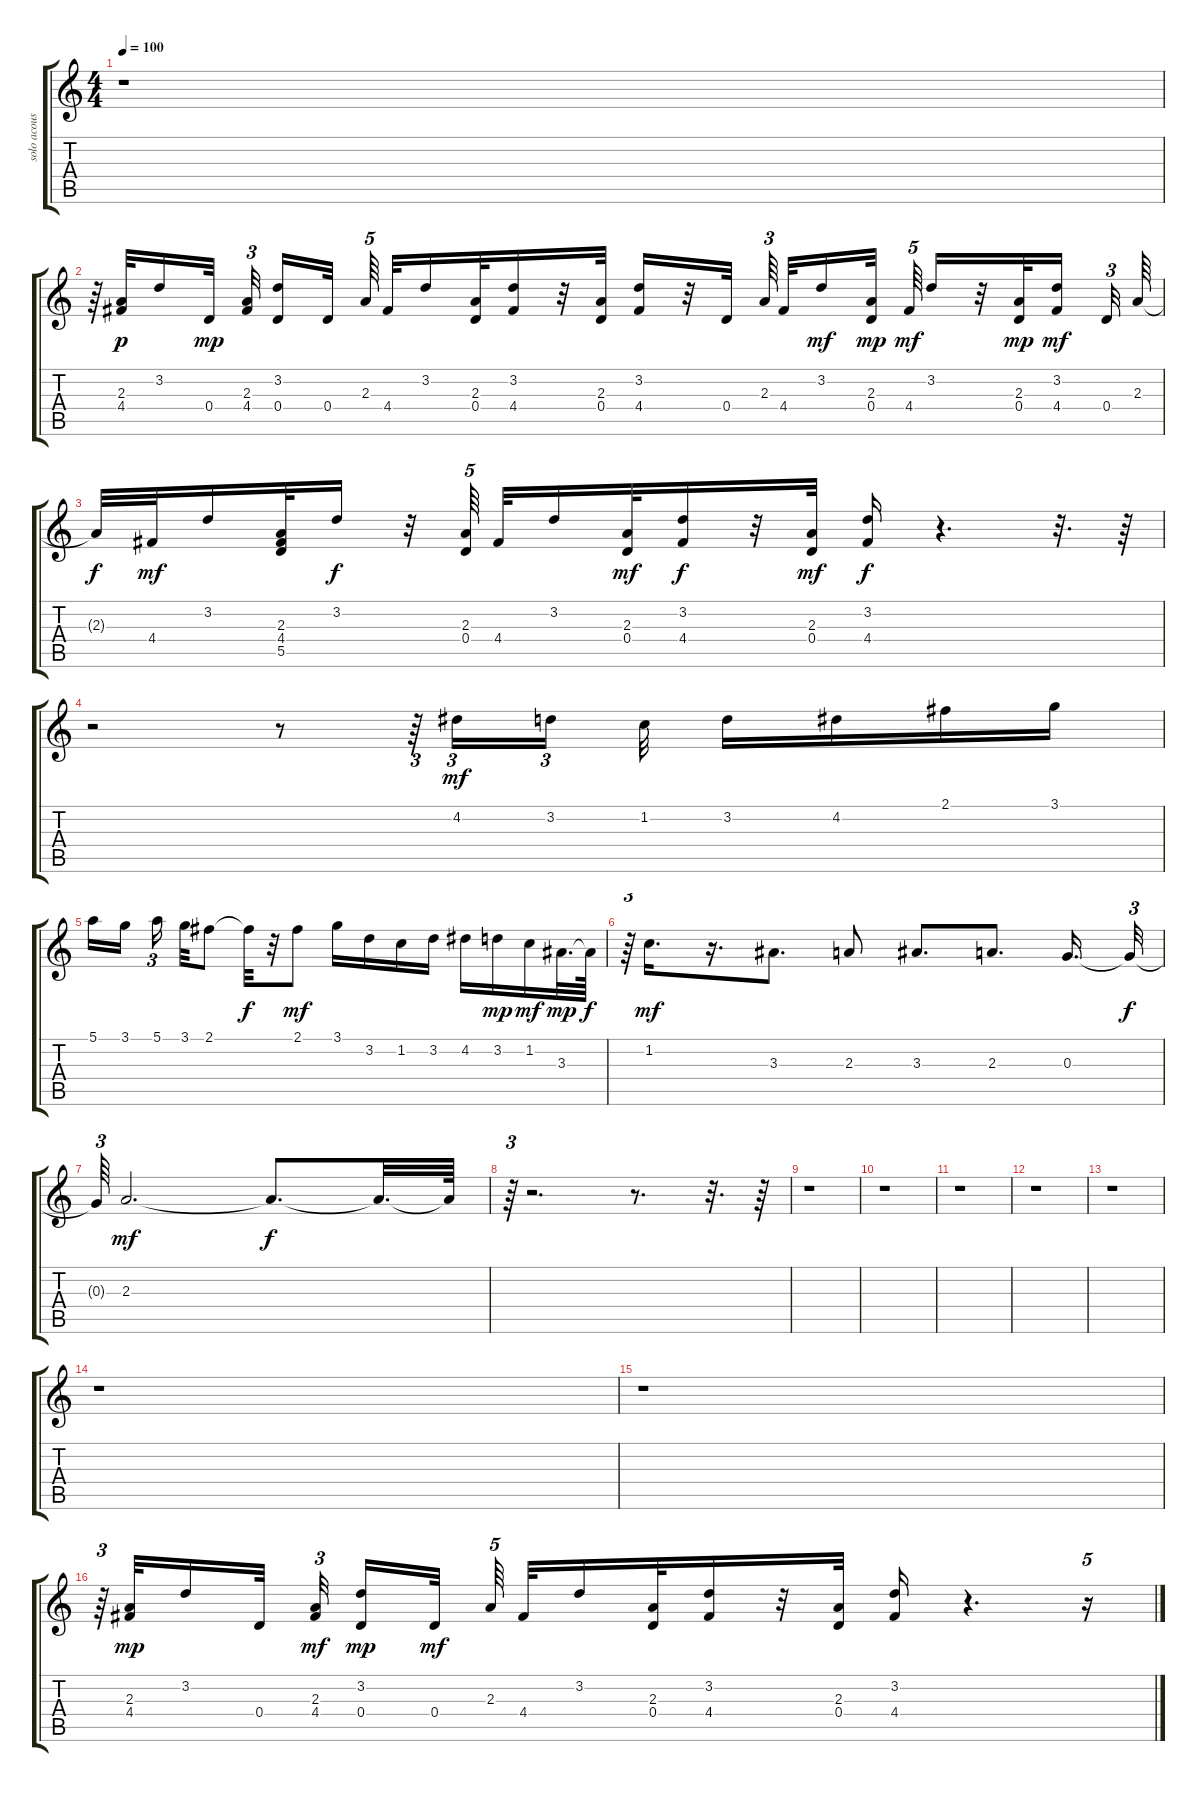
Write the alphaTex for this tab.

\track ("solo acoustic guitar" "solo acous") {instrument acousticguitarnylon}
\staff {score tabs}
\tuning (E4 B3 G3 D3 A2 E2) {hide}
\ts (4 4)
\tempo 100
\clef g2
\ks c
r.1{dy mf} |
r.64 (2.3 4.4).32{dy p} 3.2.16 0.4.32{dy mp beam splitsecondary} (2.3 4.4).32{tu (3 2) beam splitsecondary} (3.2 0.4).16 0.4.32 2.3.64{tu (5 4) beam splitsecondary} 4.4.32 3.2.16 (2.3 0.4).32 (3.2 4.4).16 r.32 (2.3 0.4).32 (3.2 4.4).16 r.32 0.4.32{beam splitsecondary} 2.3.64{tu (3 2) beam splitsecondary} 4.4.32 3.2.16{dy mf} (2.3 0.4).32{dy mp} 4.4.64{tu (5 4) dy mf} 3.2.16 r.32 (2.3 0.4).32{dy mp} (3.2 4.4).16{dy mf beam splitsecondary} 0.4.32{tu (3 2)} 2.3.64 |
2.3{t}.32{dy f} 4.4.32{dy mf} 3.2.16 (2.3 4.4 5.5).32 3.2.16{dy f} r.32 (2.3 0.4).64{tu (5 4) beam splitsecondary} 4.4.32 3.2.16 (2.3 0.4).32{dy mf} (3.2 4.4).16{dy f} r.32 (2.3 0.4).32{dy mf} (3.2 4.4).16{dy f} r.4{d} r.32{d} r.64 |
r.2 r.8 r.64{tu (3 2)} 4.2.16{tu (3 2) dy mf} 3.2.16{tu (3 2) beam splitsecondary} 1.2.32 3.2.16 4.2.16 2.1.16 3.1.16 |
5.1.16 3.1.16{beam splitsecondary} 5.1.16{tu (3 2) beam splitsecondary} 3.1.32 2.1.8 2.1{t}.32{dy f} r.32 2.1.8{dy mf} 3.1.16 3.2.16 1.2.16 3.2.16 4.2.16 3.2.16{dy mp} 1.2.16{dy mf} 3.3.32{d dy mp} 3.3{t}.64{dy f} |
r.64{tu (3 2)} 1.2.16{d dy mf} r.16{d} 3.3.8{d} 2.3.8 3.3.8{d} 2.3.8{d} 0.3.16{d} 0.3{t}.32{tu (3 2) dy f} |
0.3{t}.64{tu (3 2)} 2.3.2{d dy mf} 2.3{t}.8{d dy f} 2.3{t}.32{d} 2.3{t}.64 |
r.64{tu (3 2)} r.2{d} r.8{d} r.32{d} r.64 |
r.1 |
r.1 |
r.1 |
r.1 |
r.1 |
r.1 |
r.1 |
r.64{tu (3 2)} (2.3 4.4).32{dy mp} 3.2.16 0.4.32{beam splitsecondary} (2.3 4.4).32{tu (3 2) dy mf beam splitsecondary} (3.2 0.4).16{dy mp} 0.4.32{dy mf} 2.3.64{tu (5 4) beam splitsecondary} 4.4.32 3.2.16 (2.3 0.4).32 (3.2 4.4).16 r.32 (2.3 0.4).32 (3.2 4.4).16 r.4{d} r.16{tu (5 4)}
